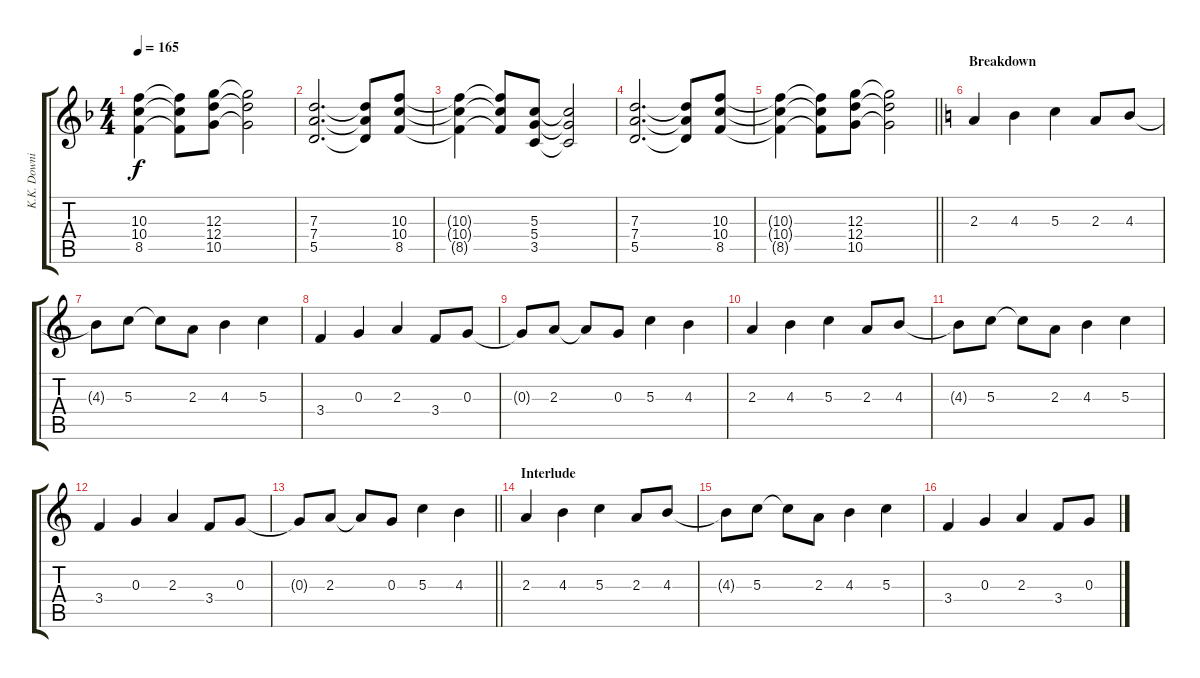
\track ("K.K. Downing" "K.K. Downi") {instrument overdrivenguitar}
\staff {score tabs}
\tuning (E4 B3 G3 D3 A2 E2) {hide}
\ts (4 4)
\tempo 165
\clef g2
\ks dminor
(10.3{t} 10.4{t} 8.5{t}).4{dy f} (10.3{t} 10.4{t} 8.5{t}).8 (12.3 12.4 10.5).8 (12.3{t} 12.4{t} 10.5{t}).2 |
(7.3 7.4 5.5).2{d} (7.3{t} 7.4{t} 5.5{t}).8 (10.3 10.4 8.5).8 |
(10.3{t} 10.4{t} 8.5{t}).4 (10.3{t} 10.4{t} 8.5{t}).8 (5.3 5.4 3.5).8 (5.3{t} 5.4{t} 3.5{t}).2 |
(7.3 7.4 5.5).2{d} (7.3{t} 7.4{t} 5.5{t}).8 (10.3 10.4 8.5).8 |
\barLineRight lightlight
(10.3{t} 10.4{t} 8.5{t}).4 (10.3{t} 10.4{t} 8.5{t}).8 (12.3 12.4 10.5).8 (12.3{t} 12.4{t} 10.5{t}).2 |
\section ("" "Breakdown")
\ks aminor
2.3.4 4.3.4 5.3.4 2.3.8 4.3.8 |
4.3{t}.8 5.3.8 5.3{t}.8 2.3.8 4.3.4 5.3.4 |
3.4.4 0.3.4 2.3.4 3.4.8 0.3.8 |
0.3{t}.8 2.3.8 2.3{t}.8 0.3.8 5.3.4 4.3.4 |
2.3.4 4.3.4 5.3.4 2.3.8 4.3.8 |
4.3{t}.8 5.3.8 5.3{t}.8 2.3.8 4.3.4 5.3.4 |
3.4.4 0.3.4 2.3.4 3.4.8 0.3.8 |
\barLineRight lightlight
0.3{t}.8 2.3.8 2.3{t}.8 0.3.8 5.3.4 4.3.4 |
\section ("" "Interlude")
2.3.4 4.3.4 5.3.4 2.3.8 4.3.8 |
4.3{t}.8 5.3.8 5.3{t}.8 2.3.8 4.3.4 5.3.4 |
3.4.4 0.3.4 2.3.4 3.4.8 0.3.8
